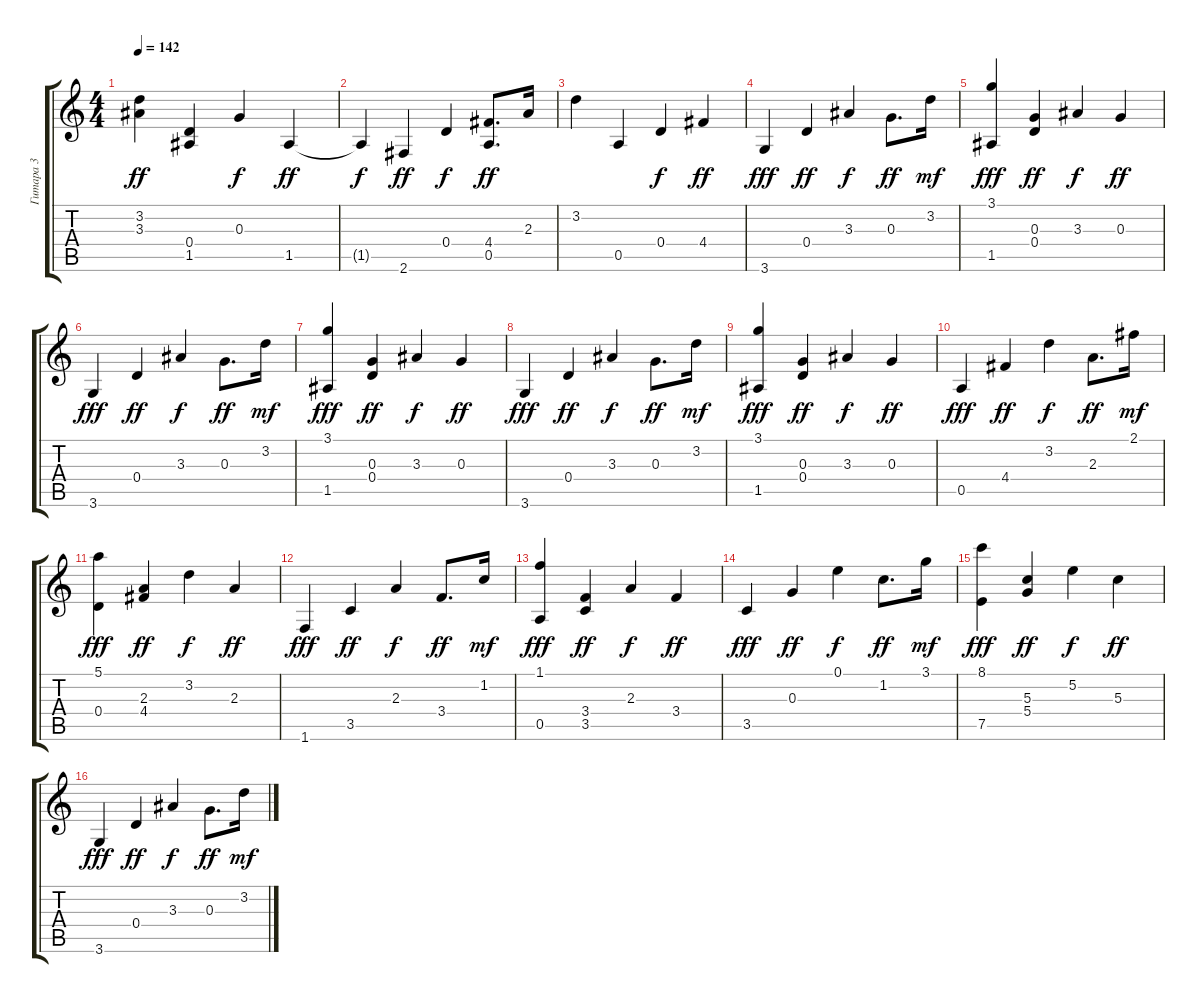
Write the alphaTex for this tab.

\track ("Гитара 3" "Гитара 3") {instrument acousticguitarsteel}
\staff {score tabs}
\tuning (E4 B3 G3 D3 A2 E2) {hide}
\ts (4 4)
\tempo 142
\clef g2
\ks c
(3.2 3.3).4{dy ff} (0.4 1.5).4 0.3.4{dy f} 1.5.4{dy ff} |
1.5{t}.4{dy f} 2.6.4{dy ff} 0.4.4{dy f} (4.4 0.5).8{d dy ff} 2.3.16 |
3.2.4 0.5.4 0.4.4{dy f} 4.4.4{dy ff} |
3.6.4{dy fff} 0.4.4{dy ff} 3.3.4{dy f} 0.3.8{d dy ff} 3.2.16{dy mf} |
(3.1 1.5).4{dy fff} (0.3 0.4).4{dy ff} 3.3.4{dy f} 0.3.4{dy ff} |
3.6.4{dy fff} 0.4.4{dy ff} 3.3.4{dy f} 0.3.8{d dy ff} 3.2.16{dy mf} |
(3.1 1.5).4{dy fff} (0.3 0.4).4{dy ff} 3.3.4{dy f} 0.3.4{dy ff} |
3.6.4{dy fff} 0.4.4{dy ff} 3.3.4{dy f} 0.3.8{d dy ff} 3.2.16{dy mf} |
(3.1 1.5).4{dy fff} (0.3 0.4).4{dy ff} 3.3.4{dy f} 0.3.4{dy ff} |
0.5.4{dy fff} 4.4.4{dy ff} 3.2.4{dy f} 2.3.8{d dy ff} 2.1.16{dy mf} |
(5.1 0.4).4{dy fff} (2.3 4.4).4{dy ff} 3.2.4{dy f} 2.3.4{dy ff} |
1.6.4{dy fff} 3.5.4{dy ff} 2.3.4{dy f} 3.4.8{d dy ff} 1.2.16{dy mf} |
(1.1 0.5).4{dy fff} (3.4 3.5).4{dy ff} 2.3.4{dy f} 3.4.4{dy ff} |
3.5.4{dy fff} 0.3.4{dy ff} 0.1.4{dy f} 1.2.8{d dy ff} 3.1.16{dy mf} |
(8.1 7.5).4{dy fff} (5.3 5.4).4{dy ff} 5.2.4{dy f} 5.3.4{dy ff} |
3.6.4{dy fff} 0.4.4{dy ff} 3.3.4{dy f} 0.3.8{d dy ff} 3.2.16{dy mf}
